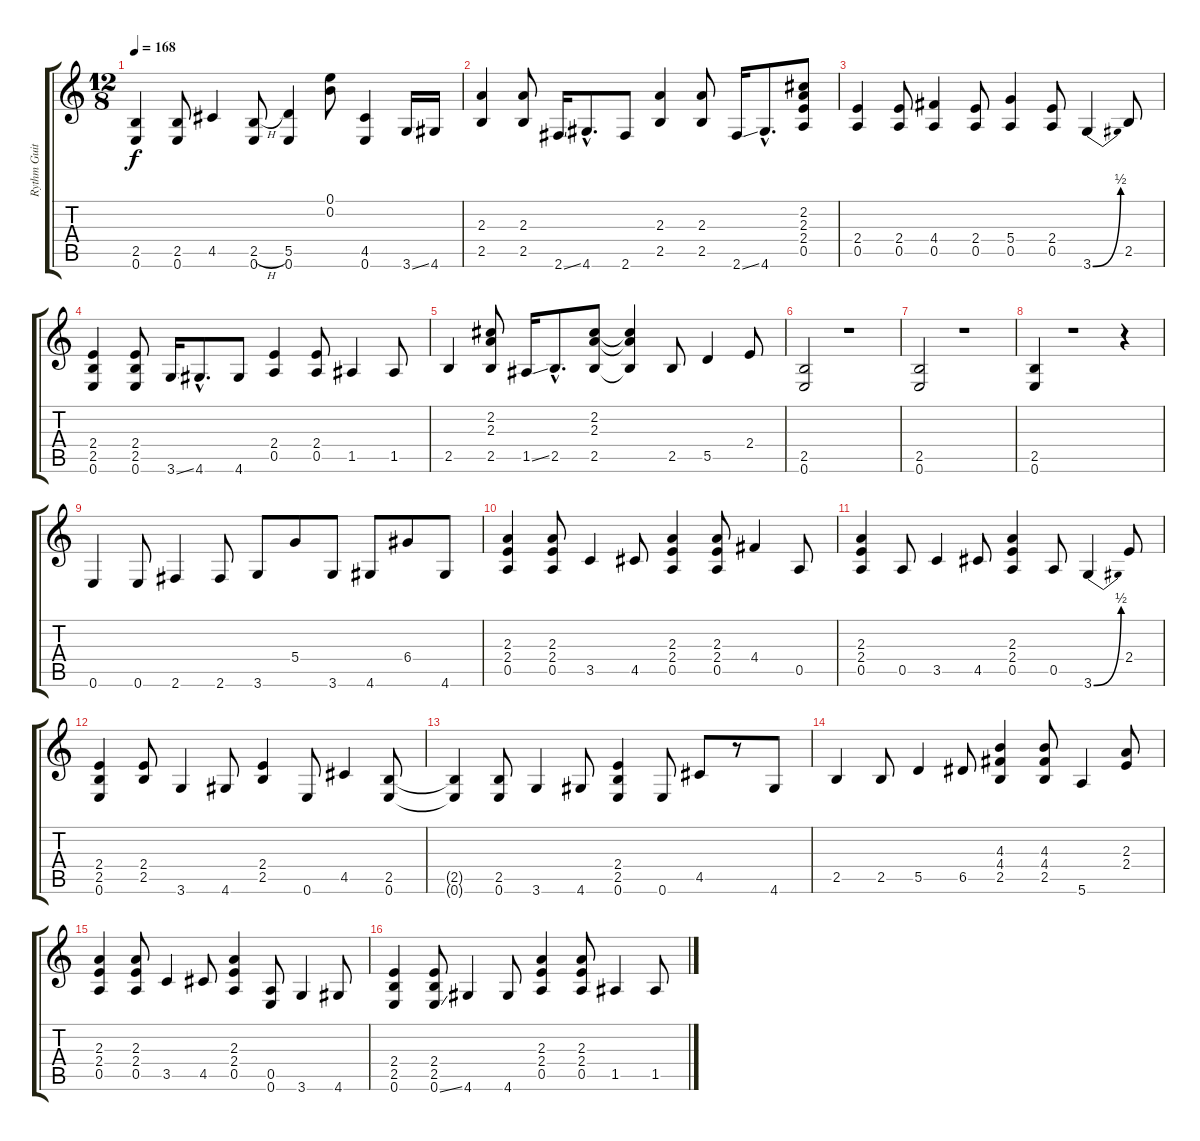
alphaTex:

\track ("Rythm Guitar" "Rythm Guit") {instrument overdrivenguitar}
\staff {score tabs}
\tuning (E4 B3 G3 D3 A2 E2) {hide}
\ts (12 8)
\tempo 168
\clef g2
\ks c
(2.5 0.6).4{dy f} (2.5 0.6).8 4.5.4 (2.5{h} 0.6).8 (5.5 0.6).4 (0.1 0.2).8 (4.5 0.6).4 3.6{ss}.16 4.6.16 |
(2.3 2.5).4 (2.3 2.5).8 2.6{ss}.16 4.6{hac}.8{d} 2.6.8 (2.3 2.5).4 (2.3 2.5).8 2.6{ss}.16 4.6{hac}.8{d} (2.2 2.3 2.4 0.5).8 |
(2.4 0.5).4 (2.4 0.5).8 (4.4 0.5).4 (2.4 0.5).8 (5.4 0.5).4 (2.4 0.5).8 3.6{be (bend 0 0 60 2)}.4 2.5.8 |
(2.4 2.5 0.6).4 (2.4 2.5 0.6).8 3.6{ss}.16 4.6{hac}.8{d} 4.6.8 (2.4 0.5).4 (2.4 0.5).8 1.5.4 1.5.8 |
2.5.4 (2.2 2.3 2.5).8 1.5{ss}.16 2.5{hac}.8{d} (2.2 2.3 2.5).8 (2.2{t} 2.3{t} 2.5{t}).4 2.5.8 5.5.4 2.4.8 |
(2.5 0.6).2 r.1 |
(2.5 0.6).2 r.1 |
(2.5 0.6).4 r.1 r.4 |
0.6.4 0.6.8 2.6.4 2.6.8 3.6.8 5.4.8 3.6.8 4.6.8 6.4.8 4.6.8 |
(2.3 2.4 0.5).4 (2.3 2.4 0.5).8 3.5.4 4.5.8 (2.3 2.4 0.5).4 (2.3 2.4 0.5).8 4.4.4 0.5.8 |
(2.3 2.4 0.5).4 0.5.8 3.5.4 4.5.8 (2.3 2.4 0.5).4 0.5.8 3.6{be (bend 0 0 60 2)}.4 2.4.8 |
(2.4 2.5 0.6).4 (2.4 2.5).8 3.6.4 4.6.8 (2.4 2.5).4 0.6.8 4.5.4 (2.5 0.6).8 |
(2.5{t} 0.6{t}).4 (2.5 0.6).8 3.6.4 4.6.8 (2.4 2.5 0.6).4 0.6.8 4.5.8 r.8 4.6.8 |
2.5.4 2.5.8 5.5.4 6.5.8 (4.3 4.4 2.5).4 (4.3 4.4 2.5).8 5.6.4 (2.3 2.4).8 |
(2.3 2.4 0.5).4 (2.3 2.4 0.5).8 3.5.4 4.5.8 (2.3 2.4 0.5).4 (0.5 0.6).8 3.6.4 4.6.8 |
(2.4 2.5 0.6).4 (2.4 2.5 0.6{ss}).8 4.6.4 4.6.8 (2.3 2.4 0.5).4 (2.3 2.4 0.5).8 1.5.4 1.5.8
